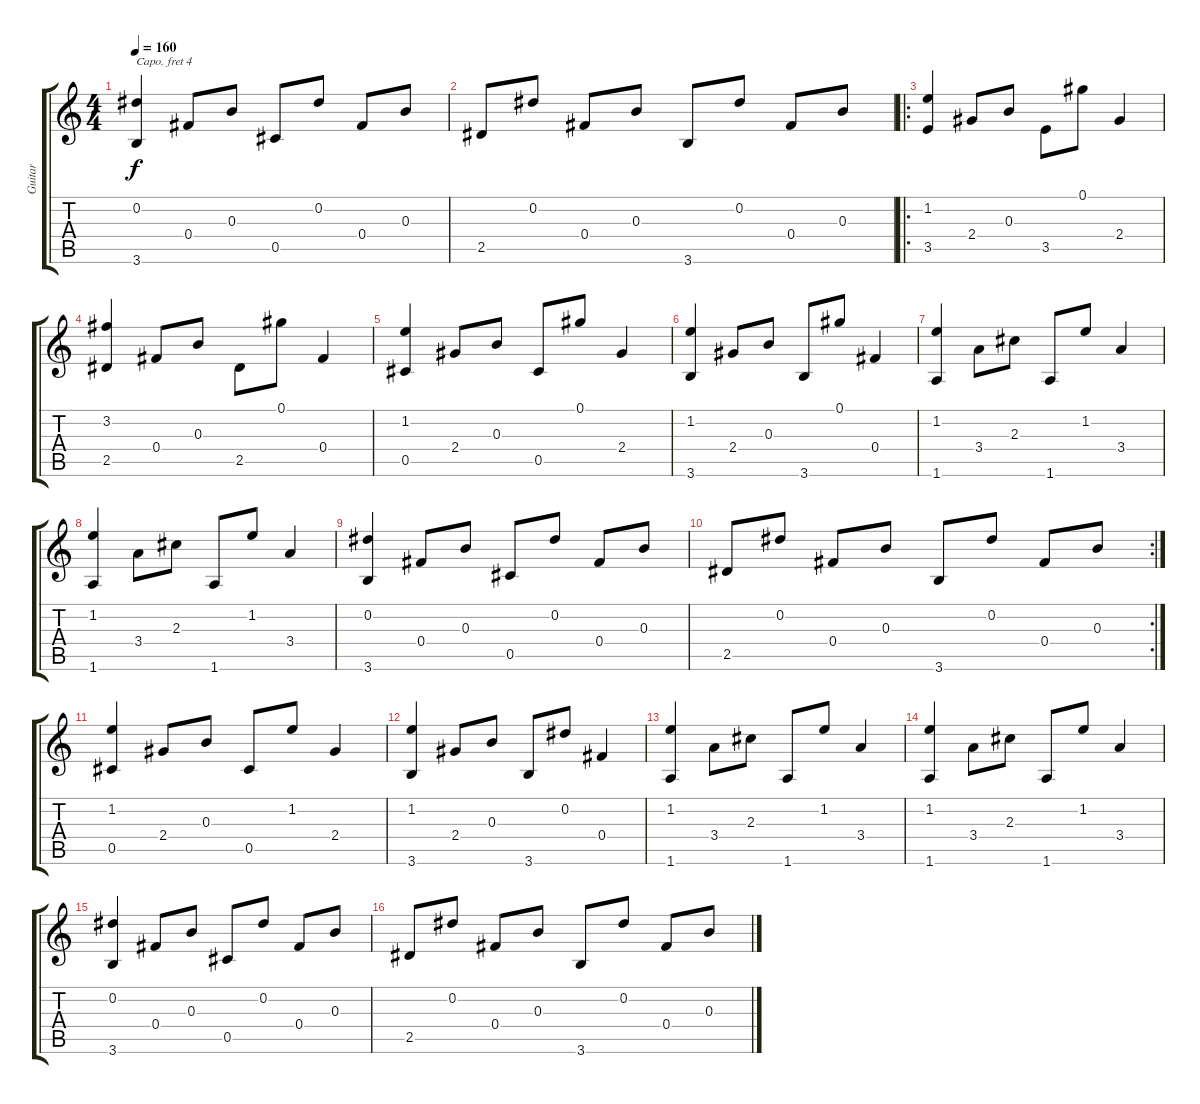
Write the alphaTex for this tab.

\track ("Guitar" "Guitar") {instrument acousticguitarnylon}
\staff {score tabs}
\capo 4
\tuning (E4 B3 G3 D3 A2 E2) {hide}
\ts (4 4)
\tempo 160
\clef g2
\ks c
(0.2 3.6).4{dy f} 0.4.8 0.3.8 0.5.8 0.2.8 0.4.8 0.3.8 |
2.5.8 0.2.8 0.4.8 0.3.8 3.6.8 0.2.8 0.4.8 0.3.8 |
\ro
(1.2 3.5).4 2.4.8 0.3.8 3.5.8 0.1.8 2.4.4 |
(3.2 2.5).4 0.4.8 0.3.8 2.5.8 0.1.8 0.4.4 |
(1.2 0.5).4 2.4.8 0.3.8 0.5.8 0.1.8 2.4.4 |
(1.2 3.6).4 2.4.8 0.3.8 3.6.8 0.1.8 0.4.4 |
(1.2 1.6).4 3.4.8 2.3.8 1.6.8 1.2.8 3.4.4 |
(1.2 1.6).4 3.4.8 2.3.8 1.6.8 1.2.8 3.4.4 |
(0.2 3.6).4 0.4.8 0.3.8 0.5.8 0.2.8 0.4.8 0.3.8 |
\rc 2
2.5.8 0.2.8 0.4.8 0.3.8 3.6.8 0.2.8 0.4.8 0.3.8 |
(1.2 0.5).4 2.4.8 0.3.8 0.5.8 1.2.8 2.4.4 |
(1.2 3.6).4 2.4.8 0.3.8 3.6.8 0.2.8 0.4.4 |
(1.2 1.6).4 3.4.8 2.3.8 1.6.8 1.2.8 3.4.4 |
(1.2 1.6).4 3.4.8 2.3.8 1.6.8 1.2.8 3.4.4 |
(0.2 3.6).4 0.4.8 0.3.8 0.5.8 0.2.8 0.4.8 0.3.8 |
2.5.8 0.2.8 0.4.8 0.3.8 3.6.8 0.2.8 0.4.8 0.3.8
